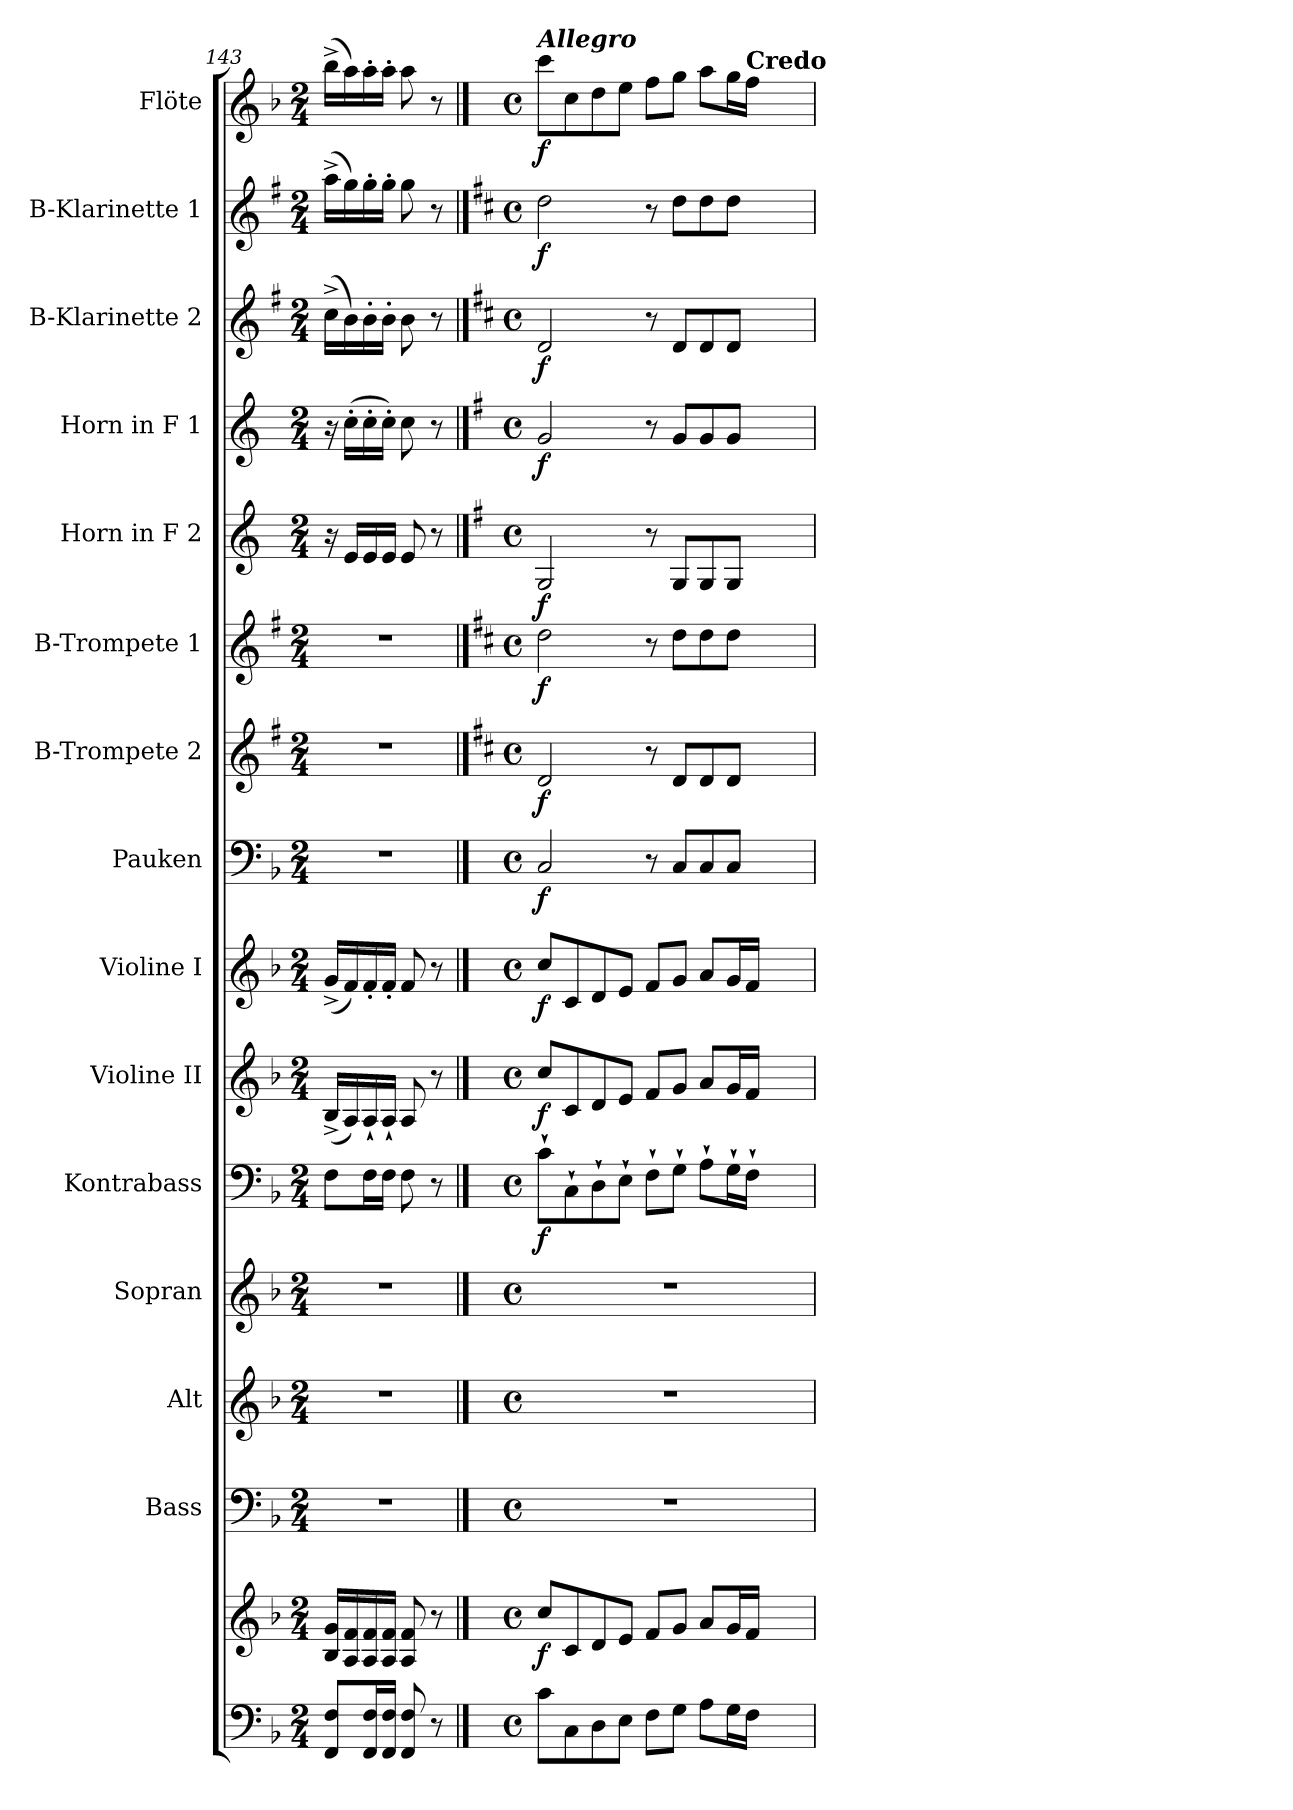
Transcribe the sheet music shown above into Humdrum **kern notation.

**kern	**kern	**dynam	**kern	**kern	**kern	**kern	**dynam	**kern	**dynam	**kern	**dynam	**kern	**dynam	**kern	**dynam	**kern	**dynam	**kern	**dynam	**kern	**dynam	**kern	**dynam	**kern	**dynam	**kern	**dynam
*part15	*part15	*part15	*part14	*part13	*part12	*part11	*part11	*part10	*part10	*part9	*part9	*part8	*part8	*part7	*part7	*part6	*part6	*part5	*part5	*part4	*part4	*part3	*part3	*part2	*part2	*part1	*part1
*staff16	*staff15	*staff15/16	*staff14	*staff13	*staff12	*staff11	*staff11	*staff10	*staff10	*staff9	*staff9	*staff8	*staff8	*staff7	*staff7	*staff6	*staff6	*staff5	*staff5	*staff4	*staff4	*staff3	*staff3	*staff2	*staff2	*staff1	*staff1
*	*	*	*I"Bass	*I"Alt	*I"Sopran	*I"Kontrabass	*	*I"Violine II	*	*I"Violine I	*	*I"Pauken	*	*I"B-Trompete 2	*	*I"B-Trompete 1	*	*I"Horn in F 2	*	*I"Horn in F 1	*	*I"B-Klarinette 2	*	*I"B-Klarinette 1	*	*I"Flöte	*
*	*	*	*I'B.	*I'A.	*I'S.	*I'Kb.	*	*I'Vl. II	*	*I'Vl. I	*	*I'Pk.	*	*I'B Trp. 2	*	*I'B Trp. 1	*	*	*	*	*	*I'B Kl. 2	*	*I'B Kl. 1	*	*I'Fl.	*
*clefF4	*clefG2	*	*clefF4	*clefG2	*clefG2	*clefF4	*	*clefG2	*	*clefG2	*	*clefF4	*	*clefG2	*	*clefG2	*	*clefG2	*	*clefG2	*	*clefG2	*	*clefG2	*	*clefG2	*
*	*	*	*	*	*	*ITrd7c12	*	*	*	*	*	*	*	*ITrd1c2	*	*ITrd1c2	*	*ITrd4c7	*	*ITrd4c7	*	*ITrd1c2	*	*ITrd1c2	*	*	*
*k[b-]	*k[b-]	*	*k[b-]	*k[b-]	*k[b-]	*k[b-]	*	*k[b-]	*	*k[b-]	*	*k[b-]	*	*k[b-]	*	*k[b-]	*	*k[b-]	*	*k[b-]	*	*k[b-]	*	*k[b-]	*	*k[b-]	*
*F:	*F:	*	*F:	*F:	*F:	*F:	*	*F:	*	*F:	*	*F:	*	*F:	*	*F:	*	*F:	*	*F:	*	*F:	*	*F:	*	*F:	*
*M2/4	*M2/4	*	*M2/4	*M2/4	*M2/4	*M2/4	*	*M2/4	*	*M2/4	*	*M2/4	*	*M2/4	*	*M2/4	*	*M2/4	*	*M2/4	*	*M2/4	*	*M2/4	*	*M2/4	*
=143	=143	=143	=143	=143	=143	=143	=143	=143	=143	=143	=143	=143	=143	=143	=143	=143	=143	=143	=143	=143	=143	=143	=143	=143	=143	=143	=143
8FF/ 8F/L	16B-/ 16g/LL	.	2r	2r	2r	8FF\L	.	(<16B-^</LL	.	(<16g^</LL	.	2r	.	2r	.	2r	.	16r	.	16r	.	(>16b-^>\LL	.	(>16gg^>\LL	.	(>16bb-^>\LL	.
.	16A/ 16f/	.	.	.	.	.	.	16A/)	.	16f/)	.	.	.	.	.	.	.	16A/LL	.	(>16f'>\LL	.	16a\)	.	16ff\)	.	16aa\)	.
16FF/ 16F/L	16A/ 16f/	.	.	.	.	16FF\L	.	16A`</	.	16f'</	.	.	.	.	.	.	.	16A/	.	16f'>\	.	16a'>\	.	16ff'>\	.	16aa'>\	.
16FF/ 16F/JJ	16A/ 16f/JJ	.	.	.	.	16FF\JJ	.	16A`</JJ	.	16f'</JJ	.	.	.	.	.	.	.	16A/JJ	.	16f'>\JJ)	.	16a'>\JJ	.	16ff'>\JJ	.	16aa'>\JJ	.
8FF/ 8F/	8A/ 8f/	.	.	.	.	8FF\	.	8A/	.	8f/	.	.	.	.	.	.	.	8A/	.	8f\	.	8a\	.	8ff\	.	8aa\	.
8r	8r	.	.	.	.	8r	.	8r	.	8r	.	.	.	.	.	.	.	8r	.	8r	.	8r	.	8r	.	8r	.
!!LO:PB:g=z
==144	==144	==144	==144	==144	==144	==144	==144	==144	==144	==144	==144	==144	==144	==144	==144	==144	==144	==144	==144	==144	==144	==144	==144	==144	==144	==144	==144
*k[]	*k[]	*	*k[]	*k[]	*k[]	*k[]	*	*k[]	*	*k[]	*	*k[]	*	*k[]	*	*k[]	*	*k[]	*	*k[]	*	*k[]	*	*k[]	*	*k[]	*
*C:	*C:	*	*C:	*C:	*C:	*C:	*	*C:	*	*C:	*	*C:	*	*C:	*	*C:	*	*C:	*	*C:	*	*C:	*	*C:	*	*C:	*
*M4/4	*M4/4	*	*M4/4	*M4/4	*M4/4	*M4/4	*	*M4/4	*	*M4/4	*	*M4/4	*	*M4/4	*	*M4/4	*	*M4/4	*	*M4/4	*	*M4/4	*	*M4/4	*	*M4/4	*
*met(c)	*met(c)	*	*met(c)	*met(c)	*met(c)	*met(c)	*	*met(c)	*	*met(c)	*	*met(c)	*	*met(c)	*	*met(c)	*	*met(c)	*	*met(c)	*	*met(c)	*	*met(c)	*	*met(c)	*
!	!	!	!	!	!	!	!	!	!	!	!	!	!	!	!	!	!	!	!	!	!	!	!	!	!	!LO:TX:a:Bi:t=Allegro	!
!	!	!LO:DY:b	!	!	!	!	!LO:DY:b	!	!LO:DY:b	!	!LO:DY:b	!	!LO:DY:b	!	!LO:DY:b	!	!LO:DY:b	!	!LO:DY:b	!	!LO:DY:b	!	!LO:DY:b	!	!LO:DY:b	!	!LO:DY:b
8c\L	8cc/L	f	1r	1r	1r	8C`>\L	f	8cc/L	f	8cc/L	f	2C/	f	2c/	f	2cc\	f	2C/	f	2c/	f	2c/	f	2cc\	f	8ccc\L	f
8C\	8c/	.	.	.	.	8CC`>\	.	8c/	.	8c/	.	.	.	.	.	.	.	.	.	.	.	.	.	.	.	8cc\	.
8D\	8d/	.	.	.	.	8DD`>\	.	8d/	.	8d/	.	.	.	.	.	.	.	.	.	.	.	.	.	.	.	8dd\	.
8E\J	8e/J	.	.	.	.	8EE`>\J	.	8e/J	.	8e/J	.	.	.	.	.	.	.	.	.	.	.	.	.	.	.	8ee\J	.
8F\L	8f/L	.	.	.	.	8FF`>\L	.	8f/L	.	8f/L	.	8r	.	8r	.	8r	.	8r	.	8r	.	8r	.	8r	.	8ff\L	.
8G\J	8g/J	.	.	.	.	8GG`>\J	.	8g/J	.	8g/J	.	8C/L	.	8c/L	.	8cc\L	.	8C/L	.	8c/L	.	8c/L	.	8cc\L	.	8gg\J	.
8A\L	8a/L	.	.	.	.	8AA`>\L	.	8a/L	.	8a/L	.	8C/	.	8c/	.	8cc\	.	8C/	.	8c/	.	8c/	.	8cc\	.	8aa\L	.
16G\L	16g/L	.	.	.	.	16GG`>\L	.	16g/L	.	16g/L	.	8C/J	.	8c/J	.	8cc\J	.	8C/J	.	8c/J	.	8c/J	.	8cc\J	.	16gg\L	.
!	!	!	!	!	!	!	!	!	!	!	!	!	!	!	!	!	!	!	!	!	!	!	!	!	!	!LO:TX:a:B:t=Credo	!
16F\JJ	16f/JJ	.	.	.	.	16FF`>\JJ	.	16f/JJ	.	16f/JJ	.	.	.	.	.	.	.	.	.	.	.	.	.	.	.	16ff\JJ	.
=	=	=	=	=	=	=	=	=	=	=	=	=	=	=	=	=	=	=	=	=	=	=	=	=	=	=	=
*-	*-	*-	*-	*-	*-	*-	*-	*-	*-	*-	*-	*-	*-	*-	*-	*-	*-	*-	*-	*-	*-	*-	*-	*-	*-	*-	*-
